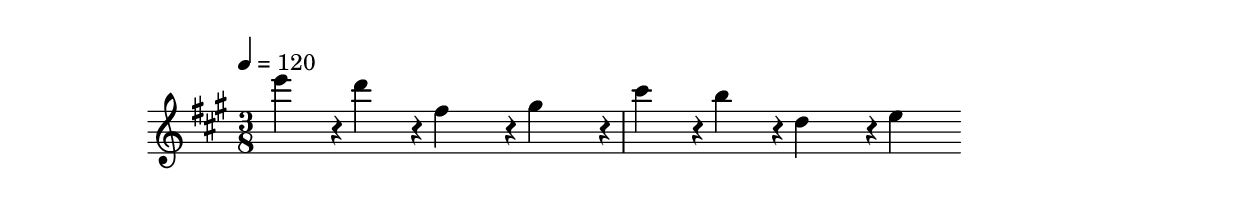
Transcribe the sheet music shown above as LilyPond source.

% Lily was here -- automatically converted by out/bin/midi2ly from /home/janneke/testmidi.mid
\version "2.14.0"

\layout {
  \context {
    \Voice
    \remove "Note_heads_engraver"
    \consists "Completion_heads_engraver"
    \remove "Rest_engraver"
    \consists "Completion_rest_engraver"
  }
}
\midi {
  \context {
    \Score
    midiChannelMapping = #'instrument
  }
}

\header {
texidoc="midi2ly @code{--duration-quant} preserves first note length (16)"
options="--duration-quant=16"
}

trackAchannelA = {


  \key a \major
    
  % [TEXT_EVENT] Nokia Tune
  
  \tempo 4 = 120 
  

  \key a \major
  
  \time 3/8 
  
}

trackA = <<
  \context Voice = voiceA \trackAchannelA
>>


trackBchannelB = \relative c {
  e'''4*41/192 r4*7/192 d4*41/192 r4*7/192 fis,4*89/192 r4*7/192 gis4*89/192 
  r4*7/192 
  | % 2
  cis4*41/192 r4*7/192 b4*41/192 r4*7/192 d,4*89/192 r4*7/192 e4*89/192 
}

trackB = <<
  \context Voice = voiceA \trackBchannelB
>>


\score {
  <<
    \context Staff=trackB \trackA
    \context Staff=trackB \trackB
  >>
  \layout {}
  \midi {}
}
